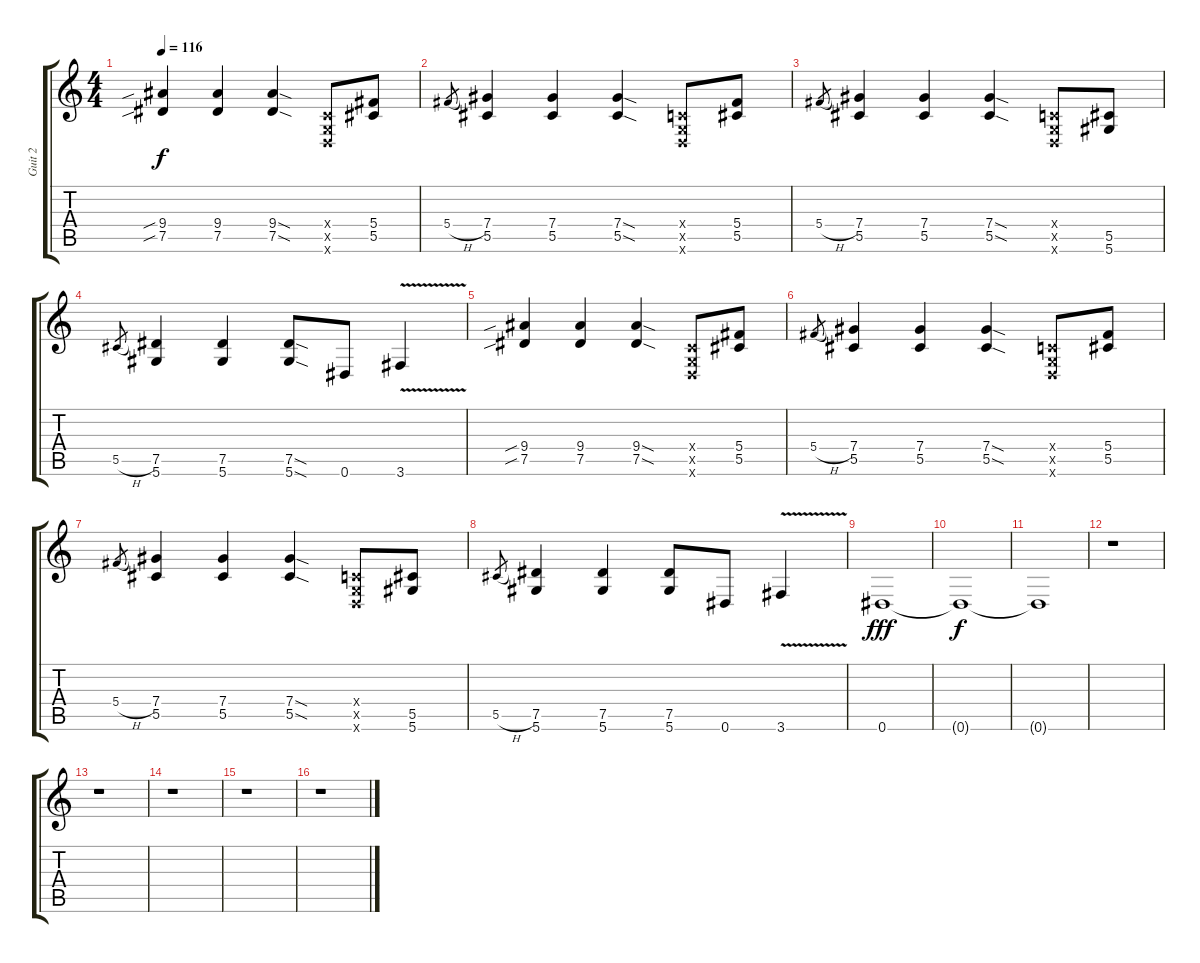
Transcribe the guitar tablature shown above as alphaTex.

\track ("Guit 2" "Guit 2") {instrument distortionguitar}
\staff {score tabs}
\tuning (Eb4 Bb3 Gb3 Db3 Ab2 Eb2) {hide}
\ts (4 4)
\tempo 116
\clef g2
\ks c
(9.4{sib} 7.5{sib}).4{dy f} (9.4 7.5).4 (9.4{sod} 7.5{sod}).4 (-1.4{x} -1.5{x} -1.6{x}).8 (5.4 5.5).8 |
5.4{h}.8{gr} (7.4 5.5).4 (7.4 5.5).4 (7.4{sod} 5.5{sod}).4 (-1.4{x} -1.5{x} -1.6{x}).8 (5.4 5.5).8 |
5.4{h}.8{gr} (7.4 5.5).4 (7.4 5.5).4 (7.4{sod} 5.5{sod}).4 (-1.4{x} -1.5{x} -1.6{x}).8 (5.5 5.6).8 |
5.5{h}.8{gr} (7.5 5.6).4 (7.5 5.6).4 (7.5{sod} 5.6{sod}).8 0.6.8 3.6{v}.4 |
(9.4{sib} 7.5{sib}).4 (9.4 7.5).4 (9.4{sod} 7.5{sod}).4 (-1.4{x} -1.5{x} -1.6{x}).8 (5.4 5.5).8 |
5.4{h}.8{gr} (7.4 5.5).4 (7.4 5.5).4 (7.4{sod} 5.5{sod}).4 (-1.4{x} -1.5{x} -1.6{x}).8 (5.4 5.5).8 |
5.4{h}.8{gr} (7.4 5.5).4 (7.4 5.5).4 (7.4{sod} 5.5{sod}).4 (-1.4{x} -1.5{x} -1.6{x}).8 (5.5 5.6).8 |
5.5{h}.8{gr} (7.5 5.6).4 (7.5 5.6).4 (7.5 5.6).8 0.6.8 3.6{v}.4 |
0.6.1{dy fff} |
0.6{t}.1{dy f} |
0.6{t}.1 |
r.1 |
r.1 |
r.1 |
r.1 |
r.1
